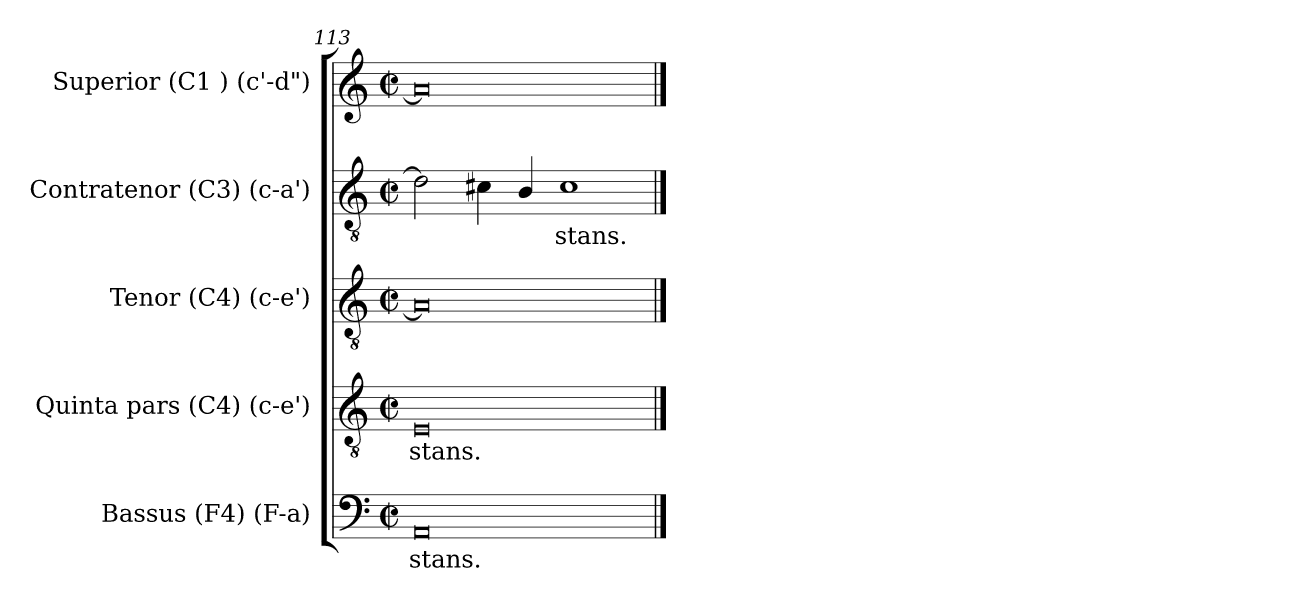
**kern	**text	**kern	**text	**kern	**text	**kern	**text	**kern	**text
*part5	*part5	*part4	*part4	*part3	*part3	*part2	*part2	*part1	*part1
*staff5	*staff5	*staff4	*staff4	*staff3	*staff3	*staff2	*staff2	*staff1	*staff1
*I"Bassus (F4)  (F-a)	*	*I"Quinta pars (C4)  (c-e')	*	*I"Tenor (C4)  (c-e')	*	*I"Contratenor (C3)  (c-a')	*	*I"Superior (C1 )  (c'-d")	*
*clefF4	*	*clefGv2	*	*clefGv2	*	*clefGv2	*	*clefG2	*
*k[]	*	*k[]	*	*k[]	*	*k[]	*	*k[]	*
*C:	*	*C:	*	*C:	*	*C:	*	*C:	*
*M2/2	*	*M2/2	*	*M2/2	*	*M2/2	*	*M2/2	*
*met(c|)	*	*met(c|)	*	*met(c|)	*	*met(c|)	*	*met(c|)	*
=113	=113	=113	=113	=113	=113	=113	=113	=113	=113
!	!LO:LY:b:cj	!	!LO:LY:b:cj	!	!LO:LY:b:cj	!	!LO:LY:b:cj	!	!LO:LY:b:cj
0AA	-stans.	0E	-stans.	0A]	.	2d\]	--	0a]	.
!	!	!	!	!	!	!	!LO:LY:b:cj	!	!
.	.	.	.	.	.	4c#X\	--	.	.
!	!	!	!	!	!	!	!LO:LY:b:cj	!	!
.	.	.	.	.	.	4B/	--	.	.
!	!	!	!	!	!	!	!LO:LY:b:cj	!	!
.	.	.	.	.	.	1c#	-stans.	.	.
==	==	==	==	==	==	==	==	==	==
*-	*-	*-	*-	*-	*-	*-	*-	*-	*-
